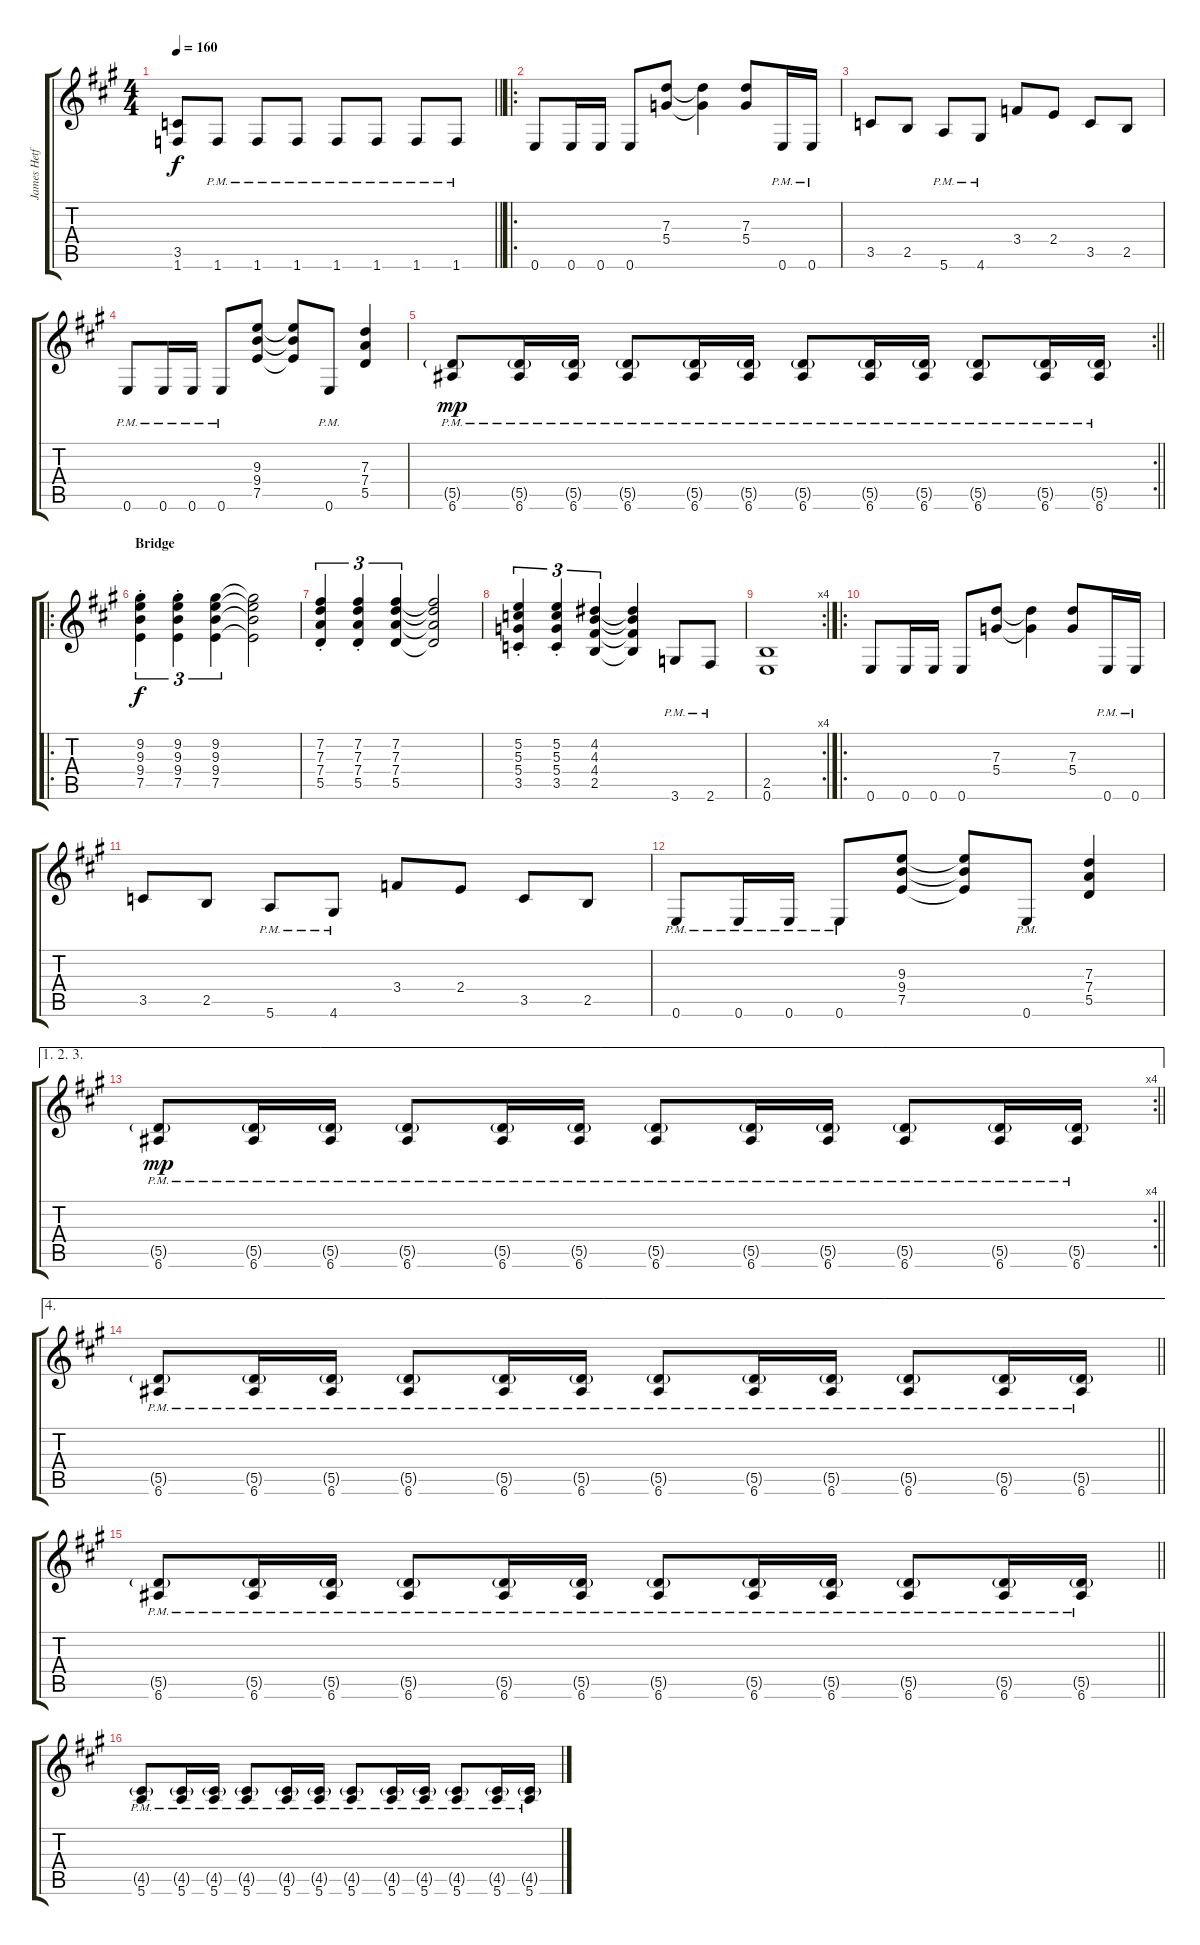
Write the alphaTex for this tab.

\track ("James Hetfield" "James Hetf") {instrument distortionguitar}
\staff {score tabs}
\tuning (E4 B3 G3 D3 A2 E2) {hide}
\ts (4 4)
\tempo 160
\clef g2
\barLineRight lightlight
\ks a
(3.5 1.6).8{dy f} 1.6{pm}.8 1.6{pm}.8 1.6{pm}.8 1.6{pm}.8 1.6{pm}.8 1.6{pm}.8 1.6{pm}.8 |
\ro
\section ("" "")
0.6.8 0.6.16 0.6.16 0.6.8 (7.3 5.4).8 (7.3{t} 5.4{t}).4 (7.3 5.4).8 0.6{pm}.16 0.6{pm}.16 |
3.5.8 2.5.8 5.6{pm}.8 4.6{pm}.8 3.4.8 2.4.8 3.5.8 2.5.8 |
0.6{pm}.8 0.6{pm}.16 0.6{pm}.16 0.6{pm}.8 (9.3 9.4 7.5).8 (9.3{t} 9.4{t} 7.5{t}).8 0.6{pm}.8 (7.3 7.4 5.5).4 |
\rc 2
\barLineRight lightlight
(5.5{g} 6.6{pm}).8{dy mp} (5.5{g} 6.6{pm}).16 (5.5{g} 6.6{pm}).16 (5.5{g} 6.6{pm}).8 (5.5{g} 6.6{pm}).16 (5.5{g} 6.6{pm}).16 (5.5{g} 6.6{pm}).8 (5.5{g} 6.6{pm}).16 (5.5{g} 6.6{pm}).16 (5.5{g} 6.6{pm}).8 (5.5{g} 6.6{pm}).16 (5.5{g} 6.6{pm}).16 |
\ro
\section ("" "Bridge")
(9.2{st} 9.3 9.4 7.5).4{tu (3 2) dy f} (9.2{st} 9.3 9.4 7.5).4{tu (3 2)} (9.2 9.3 9.4 7.5).4{tu (3 2)} (9.2{t} 9.3{t} 9.4{t} 7.5{t}).2 |
(7.2{st} 7.3 7.4 5.5).4{tu (3 2)} (7.2{st} 7.3 7.4 5.5).4{tu (3 2)} (7.2 7.3 7.4 5.5).4{tu (3 2)} (7.2{t} 7.3{t} 7.4{t} 5.5{t}).2 |
(5.2 5.3{st} 5.4 3.5).4{tu (3 2)} (5.2 5.3{st} 5.4 3.5).4{tu (3 2)} (4.2 4.3 4.4 2.5).4{tu (3 2)} (4.2{t} 4.3{t} 4.4{t} 2.5{t}).4 3.6{pm}.8 2.6{pm}.8 |
\rc 4
(2.5 0.6).1 |
\ro
0.6.8 0.6.16 0.6.16 0.6.8 (7.3 5.4).8 (7.3{t} 5.4{t}).4 (7.3 5.4).8 0.6{pm}.16 0.6{pm}.16 |
3.5.8 2.5.8 5.6{pm}.8 4.6{pm}.8 3.4.8 2.4.8 3.5.8 2.5.8 |
0.6{pm}.8 0.6{pm}.16 0.6{pm}.16 0.6{pm}.8 (9.3 9.4 7.5).8 (9.3{t} 9.4{t} 7.5{t}).8 0.6{pm}.8 (7.3 7.4 5.5).4 |
\ae (1 2 3)
\rc 4
\barLineRight lightlight
(5.5{g} 6.6{pm}).8{dy mp} (5.5{g} 6.6{pm}).16 (5.5{g} 6.6{pm}).16 (5.5{g} 6.6{pm}).8 (5.5{g} 6.6{pm}).16 (5.5{g} 6.6{pm}).16 (5.5{g} 6.6{pm}).8 (5.5{g} 6.6{pm}).16 (5.5{g} 6.6{pm}).16 (5.5{g} 6.6{pm}).8 (5.5{g} 6.6{pm}).16 (5.5{g} 6.6{pm}).16 |
\ae 4
\barLineRight lightlight
(5.5{g} 6.6{pm}).8 (5.5{g} 6.6{pm}).16 (5.5{g} 6.6{pm}).16 (5.5{g} 6.6{pm}).8 (5.5{g} 6.6{pm}).16 (5.5{g} 6.6{pm}).16 (5.5{g} 6.6{pm}).8 (5.5{g} 6.6{pm}).16 (5.5{g} 6.6{pm}).16 (5.5{g} 6.6{pm}).8 (5.5{g} 6.6{pm}).16 (5.5{g} 6.6{pm}).16 |
\barLineRight lightlight
(5.5{g} 6.6{pm}).8 (5.5{g} 6.6{pm}).16 (5.5{g} 6.6{pm}).16 (5.5{g} 6.6{pm}).8 (5.5{g} 6.6{pm}).16 (5.5{g} 6.6{pm}).16 (5.5{g} 6.6{pm}).8 (5.5{g} 6.6{pm}).16 (5.5{g} 6.6{pm}).16 (5.5{g} 6.6{pm}).8 (5.5{g} 6.6{pm}).16 (5.5{g} 6.6{pm}).16 |
(4.5{g} 5.6{pm}).8 (4.5{g} 5.6{pm}).16 (4.5{g} 5.6{pm}).16 (4.5{g} 5.6{pm}).8 (4.5{g} 5.6{pm}).16 (4.5{g} 5.6{pm}).16 (4.5{g} 5.6{pm}).8 (4.5{g} 5.6{pm}).16 (4.5{g} 5.6{pm}).16 (4.5{g} 5.6{pm}).8 (4.5{g} 5.6{pm}).16 (4.5{g} 5.6{pm}).16
